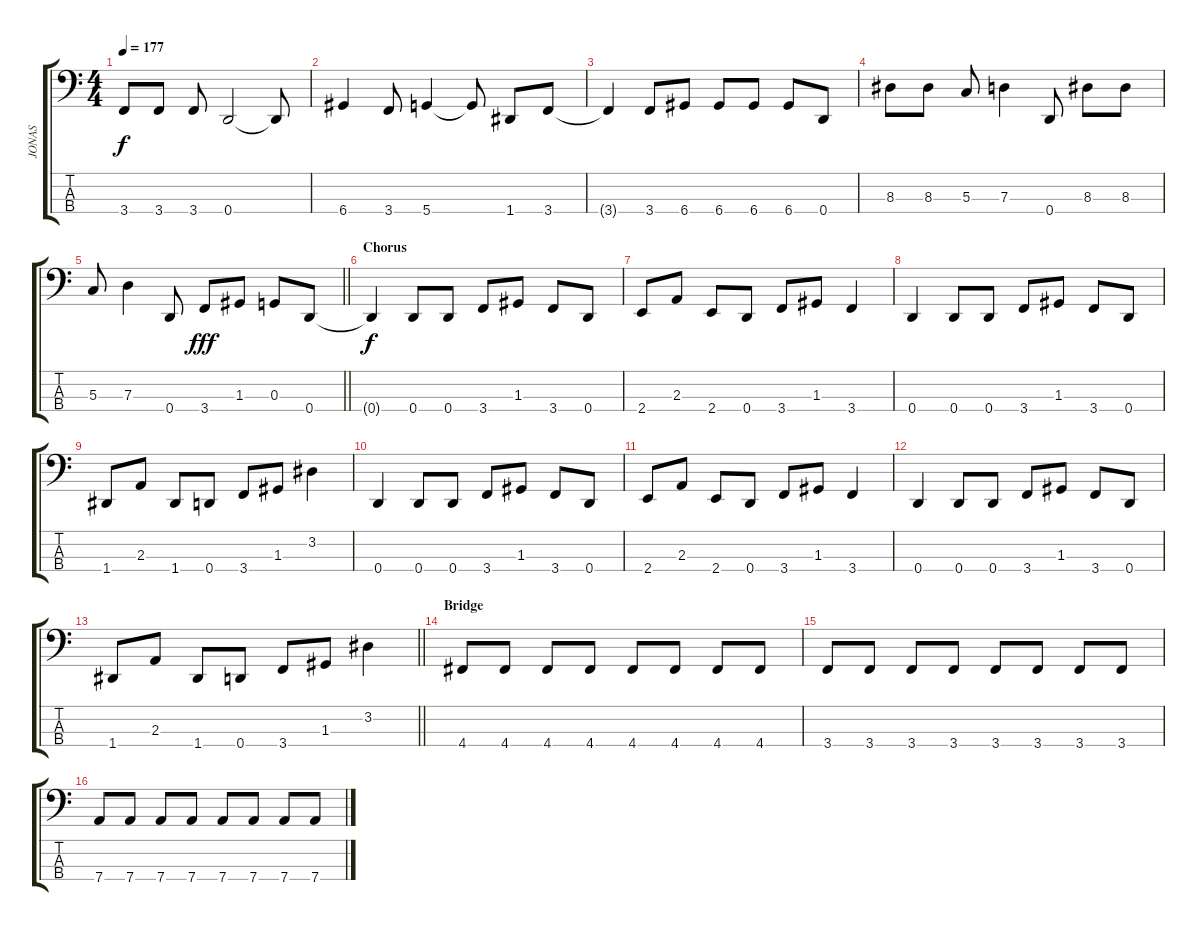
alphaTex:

\track ("JONAS" "JONAS") {instrument electricbasspick}
\staff {score tabs}
\tuning (F2 C2 G1 D1) {hide}
\ts (4 4)
\tempo 177
\clef f4
\ks c
3.4{t}.8{dy f} 3.4.8 3.4.8 0.4.2 0.4{t}.8 |
6.4.4 3.4.8 5.4.4 5.4{t}.8 1.4.8 3.4.8 |
3.4{t}.4 3.4.8 6.4.8 6.4.8 6.4.8 6.4.8 0.4.8 |
8.3.8 8.3.8 5.3.8 7.3.4 0.4.8 8.3.8 8.3.8 |
\barLineRight lightlight
5.3.8 7.3.4 0.4.8 3.4.8{dy fff} 1.3.8 0.3.8 0.4.8 |
\section ("" "Chorus")
0.4{t}.4{dy f} 0.4.8 0.4.8 3.4.8 1.3.8 3.4.8 0.4.8 |
2.4.8 2.3.8 2.4.8 0.4.8 3.4.8 1.3.8 3.4.4 |
0.4.4 0.4.8 0.4.8 3.4.8 1.3.8 3.4.8 0.4.8 |
1.4.8 2.3.8 1.4.8 0.4.8 3.4.8 1.3.8 3.2.4 |
0.4.4 0.4.8 0.4.8 3.4.8 1.3.8 3.4.8 0.4.8 |
2.4.8 2.3.8 2.4.8 0.4.8 3.4.8 1.3.8 3.4.4 |
0.4.4 0.4.8 0.4.8 3.4.8 1.3.8 3.4.8 0.4.8 |
\barLineRight lightlight
1.4.8 2.3.8 1.4.8 0.4.8 3.4.8 1.3.8 3.2.4 |
\section ("" "Bridge")
4.4.8 4.4.8 4.4.8 4.4.8 4.4.8 4.4.8 4.4.8 4.4.8 |
3.4.8 3.4.8 3.4.8 3.4.8 3.4.8 3.4.8 3.4.8 3.4.8 |
7.4.8 7.4.8 7.4.8 7.4.8 7.4.8 7.4.8 7.4.8 7.4.8
